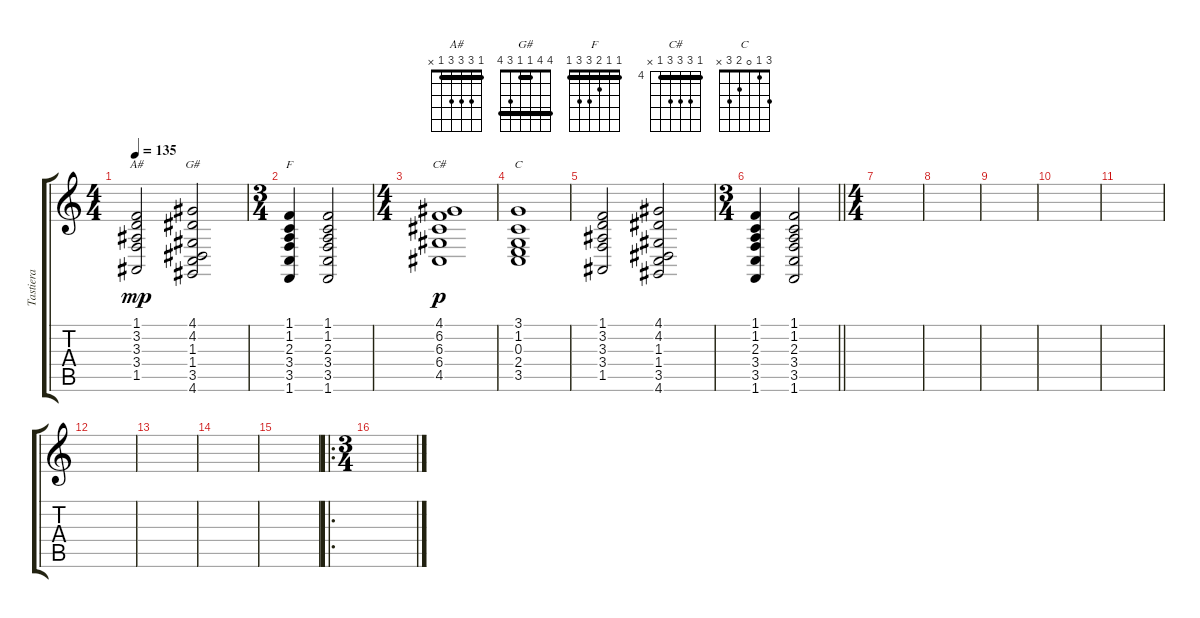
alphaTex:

\track ("Tastiera " "Tastiera ") {instrument electricgrandpiano}
\staff {score tabs}
\tuning (E4 B3 G3 D3 A2 E2) {hide}
\chord ("A#" 1 3 3 3 1 x) {barre 1}
\chord ("G#" 4 4 1 1 3 4) {barre (1 4)}
\chord ("F" 1 1 2 3 3 1) {barre 1}
\chord ("C#" 4 6 6 6 4 x) {firstfret 4 barre 4}
\chord ("C" 3 1 0 2 3 x)
\ts (4 4)
\tempo 135
\clef g2
\ks c
(1.1 3.2 3.3 3.4 1.5).2{ch "A#" dy mp} (4.1 4.2 1.3 1.4 3.5 4.6).2{ch "G#"} |
\ts (3 4)
(1.1 1.2 2.3 3.4 3.5 1.6).4{ch "F"} (1.1 1.2 2.3 3.4 3.5 1.6).2 |
\ts (4 4)
(4.1 6.2 6.3 6.4 4.5).1{ch "C#" dy p} |
(3.1 1.2 0.3 2.4 3.5).1{ch "C"} |
(1.1 3.2 3.3 3.4 1.5).2 (4.1 4.2 1.3 1.4 3.5 4.6).2 |
\ts (3 4)
\barLineRight lightlight
(1.1 1.2 2.3 3.4 3.5 1.6).4 (1.1 1.2 2.3 3.4 3.5 1.6).2 |
\ts (4 4)
|
|
|
|
|
|
|
|
|
\ro
\ts (3 4)
